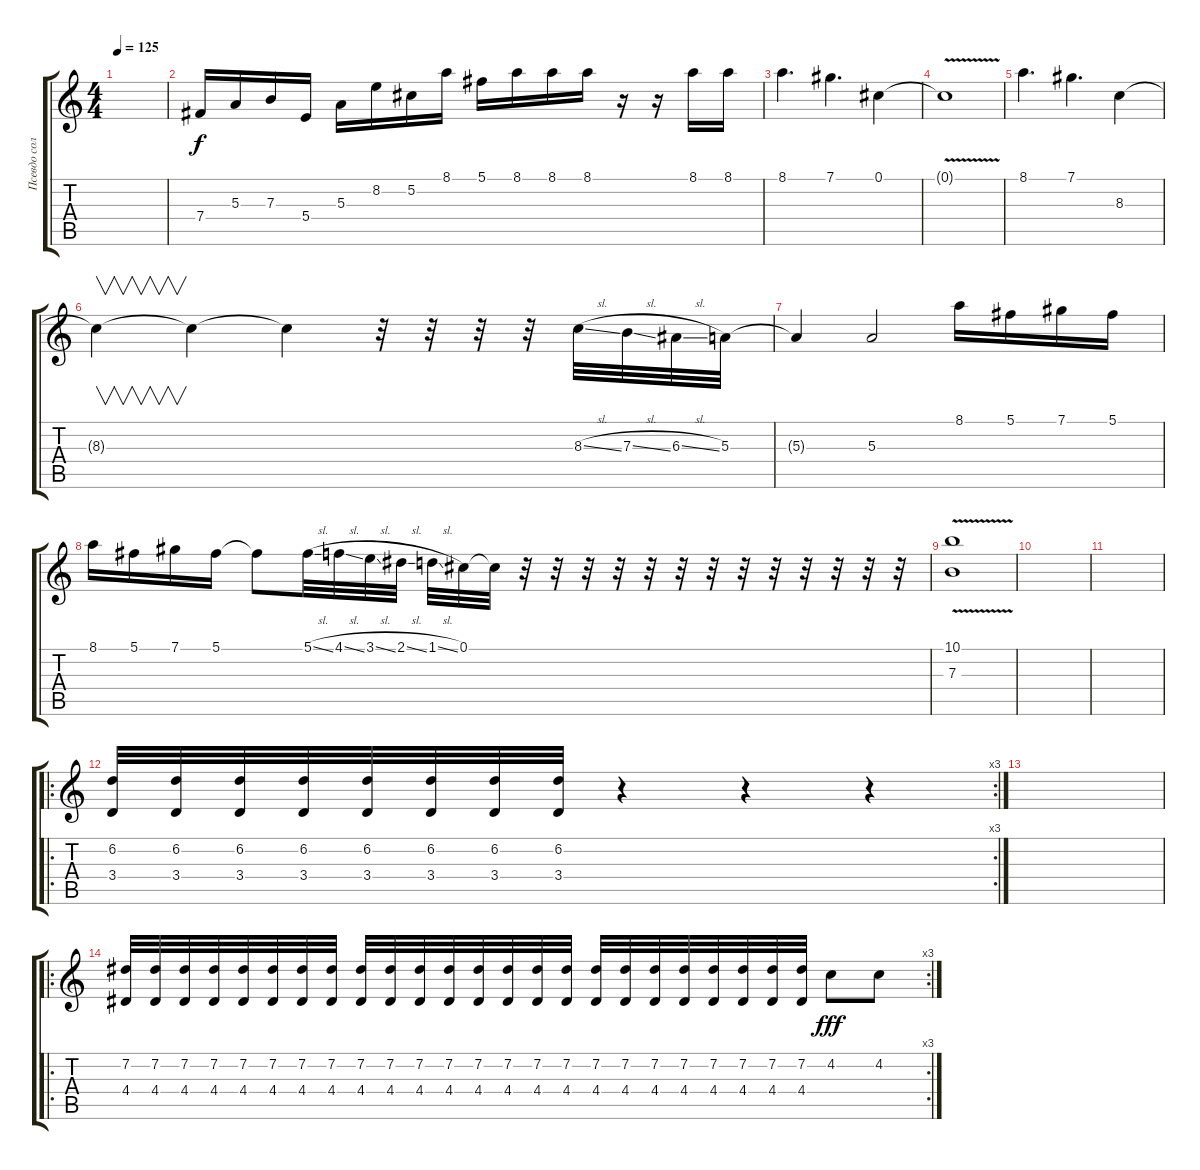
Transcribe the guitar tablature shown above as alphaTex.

\track ("Псевдо соло" "Псевдо сол") {instrument distortionguitar}
\staff {score tabs}
\tuning (Db4 Ab3 E3 B2 Gb2 B1) {hide}
\ts (4 4)
\tempo 125
\clef g2
\ks c
|
7.4.16 5.3.16 7.3.16 5.4.16 5.3.16 8.2.16 5.2.16 8.1.16 5.1.16 8.1.16 8.1.16 8.1.16 r.16 r.16 8.1.16 8.1.16 |
8.1.4{d} 7.1.4{d} 0.1.4 |
0.1{v t}.1 |
8.1.4{d} 7.1.4{d} 8.3.4 |
8.3{t}.4{v} 8.3{t}.4 8.3{t}.4 r.32 r.32 r.32 r.32 8.3{sl}.32 7.3{sl}.32 6.3{sl}.32 5.3.32 |
5.3{t}.4 5.3.2 8.1.16 5.1.16 7.1.16 5.1.16 |
8.1.16 5.1.16 7.1.16 5.1.16 5.1{t}.8 5.1{sl}.32 4.1{sl}.32 3.1{sl}.32 2.1{sl}.32 1.1{sl}.32 0.1.32 0.1{t}.32 r.32 r.32 r.32 r.32 r.32 r.32 r.32 r.32 r.32 r.32 r.32 r.32 r.32 |
(10.1{v} 7.3).1 |
|
|
\ro
\rc 3
(6.2 3.4).32 (6.2 3.4).32 (6.2 3.4).32 (6.2 3.4).32 (6.2 3.4).32 (6.2 3.4).32 (6.2 3.4).32 (6.2 3.4).32 r.4 r.4 r.4 |
|
\ro
\rc 3
(7.2 4.4).32 (7.2 4.4).32 (7.2 4.4).32 (7.2 4.4).32 (7.2 4.4).32 (7.2 4.4).32 (7.2 4.4).32 (7.2 4.4).32 (7.2 4.4).32 (7.2 4.4).32 (7.2 4.4).32 (7.2 4.4).32 (7.2 4.4).32 (7.2 4.4).32 (7.2 4.4).32 (7.2 4.4).32 (7.2 4.4).32 (7.2 4.4).32 (7.2 4.4).32 (7.2 4.4).32 (7.2 4.4).32 (7.2 4.4).32 (7.2 4.4).32 (7.2 4.4).32 4.2.8{dy fff} 4.2.8
